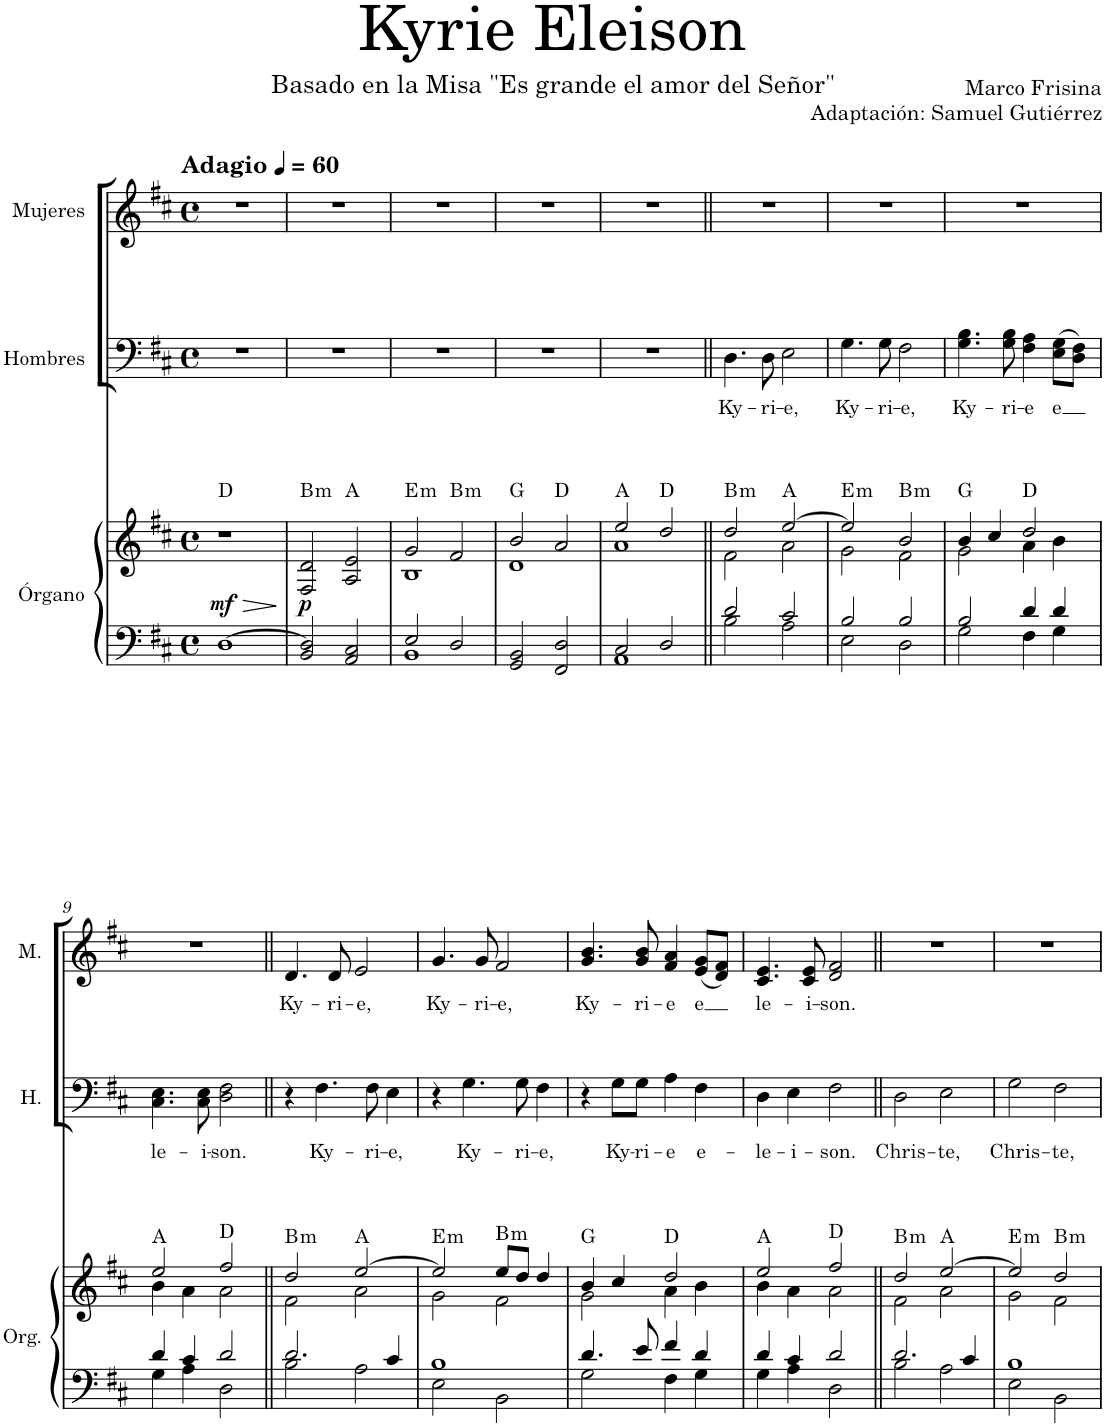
**kern	**kern	**dynam	**harte	**kern	**text	**kern	**text
*part3	*part3	*part3	*part3	*part2	*part2	*part1	*part1
*staff4	*staff3	*staff3/4	*	*staff2	*staff2	*staff1	*staff1
*I"Órgano	*	*	*	*I"Hombres	*	*I"Mujeres	*
*	*	*	*	*I'H.	*	*I'M.	*
*clefF4	*clefG2	*	*	*clefF4	*	*clefG2	*
*k[f#c#]	*k[f#c#]	*	*	*k[f#c#]	*	*k[f#c#]	*
*M4/4	*M4/4	*	*	*M4/4	*	*M4/4	*
*met(c)	*met(c)	*	*	*met(c)	*	*met(c)	*
*MM60	*MM60	*	*	*MM60	*	*MM60	*
=1	=1	=1	=1	=1	=1	=1	=1
!	!	!	!	!	!	!LO:TX:a:B:t=Adagio	!
!	!	!LO:HP:b	!	!	!	!	!
!	!	!LO:DY:n=1:b	!	!	!	!	!
[1D	1r	> mf	D:maj	1r	.	1r	.
.	.	]	.	.	.	.	.
=2	=2	=2	=2	=2	=2	=2	=2
!	!	!LO:DY:b	!LO:H:kt=m	!	!	!	!
2BB/ 2D/]	2F#/ 2d/	p	B:min	1r	.	1r	.
2AA/ 2C#/	2A/ 2e/	.	A:maj	.	.	.	.
=3	=3	=3	=3	=3	=3	=3	=3
*^	*^	*	*	*	*	*	*
!	!	!	!	!	!LO:H:kt=m	!	!	!	!
2E/	1BB	2g/	1B	.	E:min	1r	.	1r	.
!	!	!	!	!	!LO:H:kt=m	!	!	!	!
2D/	.	2f#/	.	.	B:min	.	.	.	.
*v	*v	*	*	*	*	*	*	*	*
=4	=4	=4	=4	=4	=4	=4	=4	=4
2GG/ 2BB/	2b/	1d	.	G:maj	1r	.	1r	.
2FF#/ 2D/	2a/	.	.	D:maj	.	.	.	.
=5	=5	=5	=5	=5	=5	=5	=5	=5
*^	*	*	*	*	*	*	*	*
2C#/	1AA	2ee/	1a	.	A:maj	1r	.	1r	.
2D/	.	2dd/	.	.	D:maj	.	.	.	.
=6||	=6||	=6||	=6||	=6||	=6||	=6||	=6||	=6||	=6||
!	!	!	!	!	!LO:H:kt=m	!	!LO:LY:b	!	!
2d/	2B\	2dd/	2f#\	.	B:min	4.D\	Ky-	1r	.
!	!	!	!	!	!	!	!LO:LY:b	!	!
.	.	.	.	.	.	8D\	-ri-	.	.
!	!	!	!	!	!	!	!LO:LY:b	!	!
2c#/	2A\	[2ee/	2a\	.	A:maj	2E\	-e,	.	.
=7	=7	=7	=7	=7	=7	=7	=7	=7	=7
!	!	!	!	!	!LO:H:kt=m	!	!LO:LY:b	!	!
2B/	2E\	2ee/]	2g\	.	E:min	4.G\	Ky-	1r	.
!	!	!	!	!	!	!	!LO:LY:b	!	!
.	.	.	.	.	.	8G\	-ri-	.	.
!	!	!	!	!	!LO:H:kt=m	!	!LO:LY:b	!	!
2B/	2D\	2b/	2f#\	.	B:min	2F#\	-e,	.	.
=8	=8	=8	=8	=8	=8	=8	=8	=8	=8
!	!	!	!	!	!	!	!LO:LY:b	!	!
2B/	2G\	4b/	2g\	.	G:maj	4.G\ 4.B\	Ky-	1r	.
.	.	4cc#/	.	.	.	.	.	.	.
!	!	!	!	!	!	!	!LO:LY:b	!	!
.	.	.	.	.	.	8G\ 8B\	-ri-	.	.
!	!	!	!	!	!	!	!LO:LY:b	!	!
4d/	4F#\	2dd/	4a\	.	D:maj	4F#\ 4A\	-e	.	.
!	!	!	!	!	!	!	!LO:LY:b	!	!
4d/	4G\	.	4b\	.	.	(8E\ 8G\L	e	.	.
.	.	.	.	.	.	8D\ 8F#\J)	.	.	.
!!LO:LB:g=z
=9	=9	=9	=9	=9	=9	=9	=9	=9	=9
!	!	!	!	!	!	!	!LO:LY:b	!	!
4d/	4G\	2ee/	4b\	.	A:maj	4.C#\ 4.E\	le-	1r	.
4c#/	4A\	.	4a\	.	.	.	.	.	.
!	!	!	!	!	!	!	!LO:LY:b	!	!
.	.	.	.	.	.	8C#\ 8E\	-i-	.	.
!	!	!	!	!	!	!	!LO:LY:b	!	!
2d/	2D\	2ff#/	2a\	.	D:maj	2D\ 2F#\	-son.	.	.
=10||	=10||	=10||	=10||	=10||	=10||	=10||	=10||	=10||	=10||
!	!	!	!	!	!LO:H:kt=m	!	!	!	!LO:LY:b
2.d/	2B\	2dd/	2f#\	.	B:min	4r	.	4.d/	Ky-
!	!	!	!	!	!	!	!LO:LY:b	!	!
.	.	.	.	.	.	4.F#\	Ky-	.	.
!	!	!	!	!	!	!	!	!	!LO:LY:b
.	.	.	.	.	.	.	.	8d/	-ri-
!	!	!	!	!	!	!	!	!	!LO:LY:b
.	2A\	[2ee/	2a\	.	A:maj	.	.	2e/	-e,
!	!	!	!	!	!	!	!LO:LY:b	!	!
.	.	.	.	.	.	8F#\	-ri-	.	.
!	!	!	!	!	!	!	!LO:LY:b	!	!
4c#/	.	.	.	.	.	4E\	-e,	.	.
=11	=11	=11	=11	=11	=11	=11	=11	=11	=11
!	!	!	!	!	!LO:H:kt=m	!	!	!	!LO:LY:b
1B	2E\	2ee/]	2g\	.	E:min	4r	.	4.g/	Ky-
!	!	!	!	!	!	!	!LO:LY:b	!	!
.	.	.	.	.	.	4.G\	Ky-	.	.
!	!	!	!	!	!	!	!	!	!LO:LY:b
.	.	.	.	.	.	.	.	8g/	-ri-
!	!	!	!	!	!LO:H:kt=m	!	!	!	!LO:LY:b
.	2BB\	8ee/L	2f#\	.	B:min	.	.	2f#/	-e,
!	!	!	!	!	!	!	!LO:LY:b	!	!
.	.	8dd/J	.	.	.	8G\	-ri-	.	.
!	!	!	!	!	!	!	!LO:LY:b	!	!
.	.	4dd/	.	.	.	4F#\	-e,	.	.
=12	=12	=12	=12	=12	=12	=12	=12	=12	=12
!	!	!	!	!	!	!	!	!	!LO:LY:b
4.d/	2G\	4b/	2g\	.	G:maj	4r	.	4.g/ 4.b/	Ky-
!	!	!	!	!	!	!	!LO:LY:b	!	!
.	.	4cc#/	.	.	.	8G\L	Ky-	.	.
!	!	!	!	!	!	!	!LO:LY:b	!	!LO:LY:b
8e/	.	.	.	.	.	8G\J	-ri-	8g/ 8b/	-ri-
!	!	!	!	!	!	!	!LO:LY:b	!	!LO:LY:b
4f#/	4F#\	2dd/	4a\	.	D:maj	4A\	-e	4f#/ 4a/	-e
!	!	!	!	!	!	!	!LO:LY:b	!	!LO:LY:b
4d/	4G\	.	4b\	.	.	4F#\	e-	(8e/ 8g/L	e
.	.	.	.	.	.	.	.	8d/ 8f#/J)	.
=13	=13	=13	=13	=13	=13	=13	=13	=13	=13
!	!	!	!	!	!	!	!LO:LY:b	!	!LO:LY:b
4d/	4G\	2ee/	4b\	.	A:maj	4D\	-le-	4.c#/ 4.e/	le-
!	!	!	!	!	!	!	!LO:LY:b	!	!
4c#/	4A\	.	4a\	.	.	4E\	-i-	.	.
!	!	!	!	!	!	!	!	!	!LO:LY:b
.	.	.	.	.	.	.	.	8c#/ 8e/	-i-
!	!	!	!	!	!	!	!LO:LY:b	!	!LO:LY:b
2d/	2D\	2ff#/	2a\	.	D:maj	2F#\	-son.	2d/ 2f#/	-son.
=14||	=14||	=14||	=14||	=14||	=14||	=14||	=14||	=14||	=14||
!	!	!	!	!	!LO:H:kt=m	!	!LO:LY:b	!	!
2.d/	2B\	2dd/	2f#\	.	B:min	2D\	Chris-	1r	.
!	!	!	!	!	!	!	!LO:LY:b	!	!
.	2A\	[2ee/	2a\	.	A:maj	2E\	-te,	.	.
4c#/	.	.	.	.	.	.	.	.	.
=15	=15	=15	=15	=15	=15	=15	=15	=15	=15
!	!	!	!	!	!LO:H:kt=m	!	!LO:LY:b	!	!
1B	2E\	2ee/]	2g\	.	E:min	2G\	Chris-	1r	.
!	!	!	!	!	!LO:H:kt=m	!	!LO:LY:b	!	!
.	2BB\	2dd/	2f#\	.	B:min	2F#\	-te,	.	.
*v	*v	*	*	*	*	*	*	*	*
*	*v	*v	*	*	*	*	*	*
=	=	=	=	=	=	=	=
*-	*-	*-	*-	*-	*-	*-	*-
